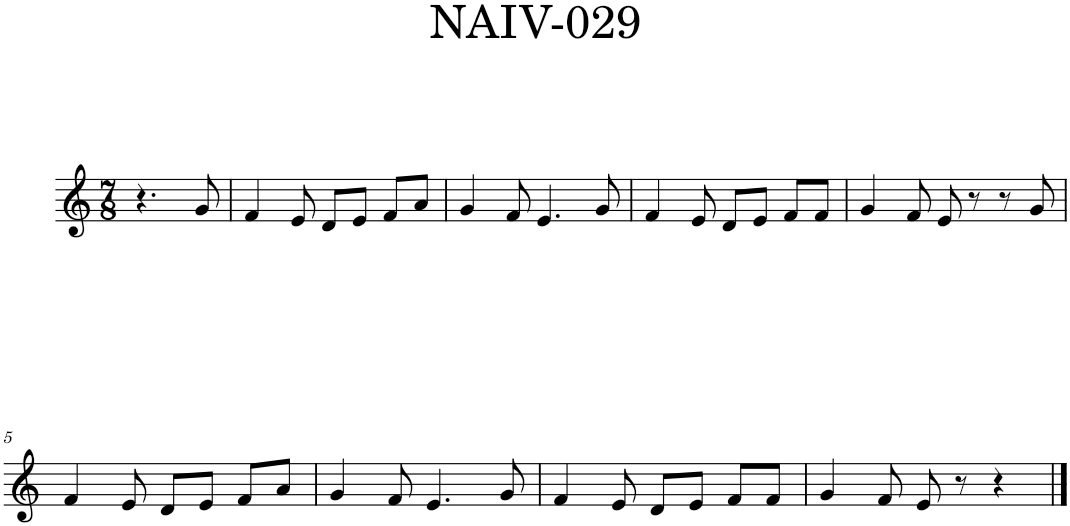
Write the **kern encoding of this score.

**kern
*part1
*staff1
*I"Piano
*I'Pno.
*clefG2
*k[]
*M7/8
=
4.r
8g/
=1
4f/
8e/
8d/L
8e/J
8f/L
8a/J
=2
4g/
8f/
4.e/
8g/
=3
4f/
8e/
8d/L
8e/J
8f/L
8f/J
=4
4g/
8f/
8e/
8r
8r
8g/
!!LO:LB:g=z
=5
4f/
8e/
8d/L
8e/J
8f/L
8a/J
=6
4g/
8f/
4.e/
8g/
=7
4f/
8e/
8d/L
8e/J
8f/L
8f/J
=8
4g/
8f/
8e/
8r
4r
==
*-
